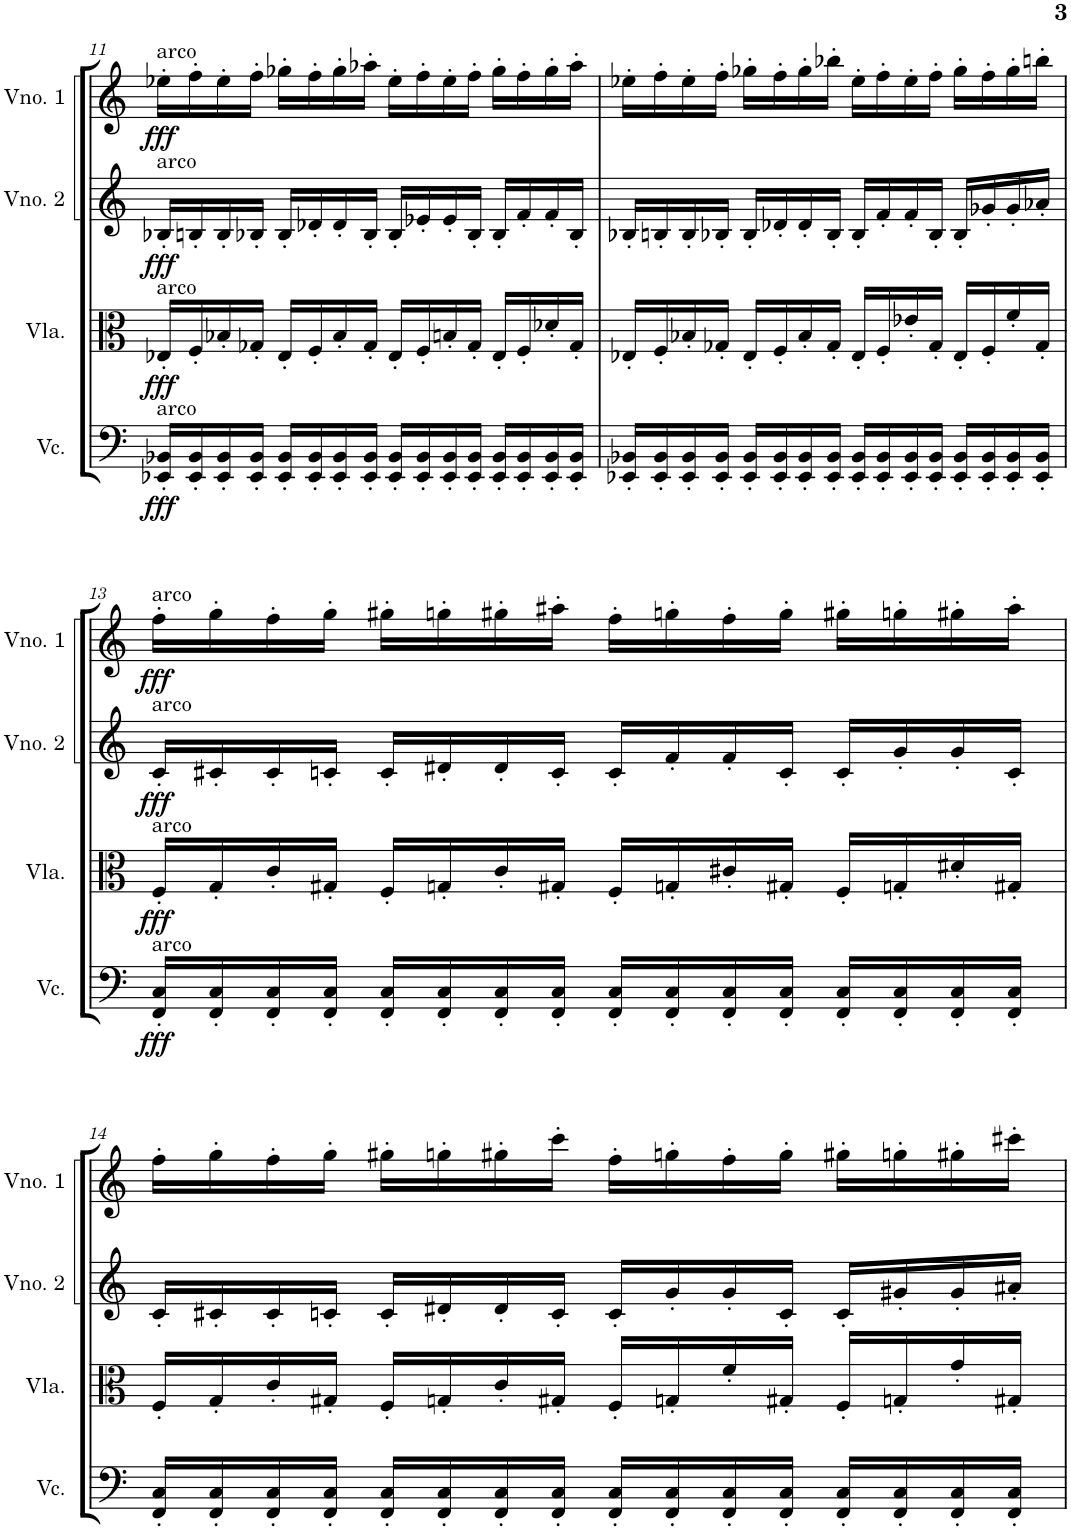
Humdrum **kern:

**kern	**dynam	**kern	**dynam	**kern	**dynam	**kern	**dynam
*part4	*part4	*part3	*part3	*part2	*part2	*part1	*part1
*staff4	*staff4	*staff3	*staff3	*staff2	*staff2	*staff1	*staff1
*I"Violoncelo	*	*I"Viola	*	*I"Violino 2	*	*I"Violino 1	*
*I'Vc.	*	*I'Vla.	*	*I'Vno. 2	*	*I'Vno. 1	*
!!LO:PB:g=z
*clefF4	*	*clefC3	*	*clefG2	*	*clefG2	*
*k[]	*	*k[]	*	*k[]	*	*k[]	*
*M4/4	*	*M4/4	*	*M4/4	*	*M4/4	*
=11	=11	=11	=11	=11	=11	=11	=11
!	!	!	!	!	!	!LO:TX:a:t=arco	!
!	!	!	!	!LO:TX:a:t=arco	!	!	!
!	!	!LO:TX:a:t=arco	!	!	!	!	!
!LO:TX:a:t=arco	!	!	!	!	!	!	!
!	!LO:DY:b	!	!LO:DY:b	!	!LO:DY:b	!	!LO:DY:b
16EE-X/' 16BB-X/'LL	fff	16E-X'/LL	fff	16B-X'/LL	fff	16ee-X'\LL	fff
16EE-/' 16BB-/'	.	16F'/	.	16Bn'/	.	16ff'\	.
16EE-/' 16BB-/'	.	16B-X'/	.	16B'/	.	16ee-'\	.
16EE-/' 16BB-/'JJ	.	16G-X'/JJ	.	16B-X'/JJ	.	16ff'\JJ	.
16EE-/' 16BB-/'LL	.	16E-'/LL	.	16B-'/LL	.	16gg-X'\LL	.
16EE-/' 16BB-/'	.	16F'/	.	16d-X'/	.	16ff'\	.
16EE-/' 16BB-/'	.	16B-'/	.	16d-'/	.	16gg-'\	.
16EE-/' 16BB-/'JJ	.	16G-'/JJ	.	16B-'/JJ	.	16aa-X'\JJ	.
16EE-/' 16BB-/'LL	.	16E-'/LL	.	16B-'/LL	.	16ee-'\LL	.
16EE-/' 16BB-/'	.	16F'/	.	16e-X'/	.	16ff'\	.
16EE-/' 16BB-/'	.	16Bn'/	.	16e-'/	.	16ee-'\	.
16EE-/' 16BB-/'JJ	.	16G-'/JJ	.	16B-'/JJ	.	16ff'\JJ	.
16EE-/' 16BB-/'LL	.	16E-'/LL	.	16B-'/LL	.	16gg-'\LL	.
16EE-/' 16BB-/'	.	16F'/	.	16f'/	.	16ff'\	.
16EE-/' 16BB-/'	.	16d-X'/	.	16f'/	.	16gg-'\	.
16EE-/' 16BB-/'JJ	.	16G-'/JJ	.	16B-'/JJ	.	16aa-'\JJ	.
=12	=12	=12	=12	=12	=12	=12	=12
16EE-X/' 16BB-X/'LL	.	16E-X'/LL	.	16B-X'/LL	.	16ee-X'\LL	.
16EE-/' 16BB-/'	.	16F'/	.	16Bn'/	.	16ff'\	.
16EE-/' 16BB-/'	.	16B-X'/	.	16B'/	.	16ee-'\	.
16EE-/' 16BB-/'JJ	.	16G-X'/JJ	.	16B-X'/JJ	.	16ff'\JJ	.
16EE-/' 16BB-/'LL	.	16E-'/LL	.	16B-'/LL	.	16gg-X'\LL	.
16EE-/' 16BB-/'	.	16F'/	.	16d-X'/	.	16ff'\	.
16EE-/' 16BB-/'	.	16B-'/	.	16d-'/	.	16gg-'\	.
16EE-/' 16BB-/'JJ	.	16G-'/JJ	.	16B-'/JJ	.	16bb-X'\JJ	.
16EE-/' 16BB-/'LL	.	16E-'/LL	.	16B-'/LL	.	16ee-'\LL	.
16EE-/' 16BB-/'	.	16F'/	.	16f'/	.	16ff'\	.
16EE-/' 16BB-/'	.	16e-X'/	.	16f'/	.	16ee-'\	.
16EE-/' 16BB-/'JJ	.	16G-'/JJ	.	16B-'/JJ	.	16ff'\JJ	.
16EE-/' 16BB-/'LL	.	16E-'/LL	.	16B-'/LL	.	16gg-'\LL	.
16EE-/' 16BB-/'	.	16F'/	.	16g-X'/	.	16ff'\	.
16EE-/' 16BB-/'	.	16f'/	.	16g-'/	.	16gg-'\	.
16EE-/' 16BB-/'JJ	.	16G-'/JJ	.	16a-X'/JJ	.	16bbn'\JJ	.
!!LO:LB:g=z
=13	=13	=13	=13	=13	=13	=13	=13
!	!	!	!	!	!	!LO:TX:a:t=arco	!
!	!	!	!	!LO:TX:a:t=arco	!	!	!
!	!	!LO:TX:a:t=arco	!	!	!	!	!
!LO:TX:a:t=arco	!	!	!	!	!	!	!
!	!LO:DY:b	!	!LO:DY:b	!	!LO:DY:b	!	!LO:DY:b
16FF/' 16C/'LL	fff	16F'/LL	fff	16c'/LL	fff	16ff'\LL	fff
16FF/' 16C/'	.	16G'/	.	16c#X'/	.	16gg'\	.
16FF/' 16C/'	.	16c'/	.	16c#'/	.	16ff'\	.
16FF/' 16C/'JJ	.	16G#X'/JJ	.	16cn'/JJ	.	16gg'\JJ	.
16FF/' 16C/'LL	.	16F'/LL	.	16c'/LL	.	16gg#X'\LL	.
16FF/' 16C/'	.	16Gn'/	.	16d#X'/	.	16ggn'\	.
16FF/' 16C/'	.	16c'/	.	16d#'/	.	16gg#X'\	.
16FF/' 16C/'JJ	.	16G#X'/JJ	.	16c'/JJ	.	16aa#X'\JJ	.
16FF/' 16C/'LL	.	16F'/LL	.	16c'/LL	.	16ff'\LL	.
16FF/' 16C/'	.	16Gn'/	.	16f'/	.	16ggn'\	.
16FF/' 16C/'	.	16c#X'/	.	16f'/	.	16ff'\	.
16FF/' 16C/'JJ	.	16G#X'/JJ	.	16c'/JJ	.	16gg'\JJ	.
16FF/' 16C/'LL	.	16F'/LL	.	16c'/LL	.	16gg#X'\LL	.
16FF/' 16C/'	.	16Gn'/	.	16g'/	.	16ggn'\	.
16FF/' 16C/'	.	16d#X'/	.	16g'/	.	16gg#X'\	.
16FF/' 16C/'JJ	.	16G#X'/JJ	.	16c'/JJ	.	16aa#'\JJ	.
!!LO:LB:g=z
=14	=14	=14	=14	=14	=14	=14	=14
16FF/' 16C/'LL	.	16F'/LL	.	16c'/LL	.	16ff'\LL	.
16FF/' 16C/'	.	16G'/	.	16c#X'/	.	16gg'\	.
16FF/' 16C/'	.	16c'/	.	16c#'/	.	16ff'\	.
16FF/' 16C/'JJ	.	16G#X'/JJ	.	16cn'/JJ	.	16gg'\JJ	.
16FF/' 16C/'LL	.	16F'/LL	.	16c'/LL	.	16gg#X'\LL	.
16FF/' 16C/'	.	16Gn'/	.	16d#X'/	.	16ggn'\	.
16FF/' 16C/'	.	16c'/	.	16d#'/	.	16gg#X'\	.
16FF/' 16C/'JJ	.	16G#X'/JJ	.	16c'/JJ	.	16ccc'\JJ	.
16FF/' 16C/'LL	.	16F'/LL	.	16c'/LL	.	16ff'\LL	.
16FF/' 16C/'	.	16Gn'/	.	16g'/	.	16ggn'\	.
16FF/' 16C/'	.	16f'/	.	16g'/	.	16ff'\	.
16FF/' 16C/'JJ	.	16G#X'/JJ	.	16c'/JJ	.	16gg'\JJ	.
16FF/' 16C/'LL	.	16F'/LL	.	16c'/LL	.	16gg#X'\LL	.
16FF/' 16C/'	.	16Gn'/	.	16g#X'/	.	16ggn'\	.
16FF/' 16C/'	.	16g'/	.	16g#'/	.	16gg#X'\	.
16FF/' 16C/'JJ	.	16G#X'/JJ	.	16a#X'/JJ	.	16ccc#X'\JJ	.
=	=	=	=	=	=	=	=
*-	*-	*-	*-	*-	*-	*-	*-
